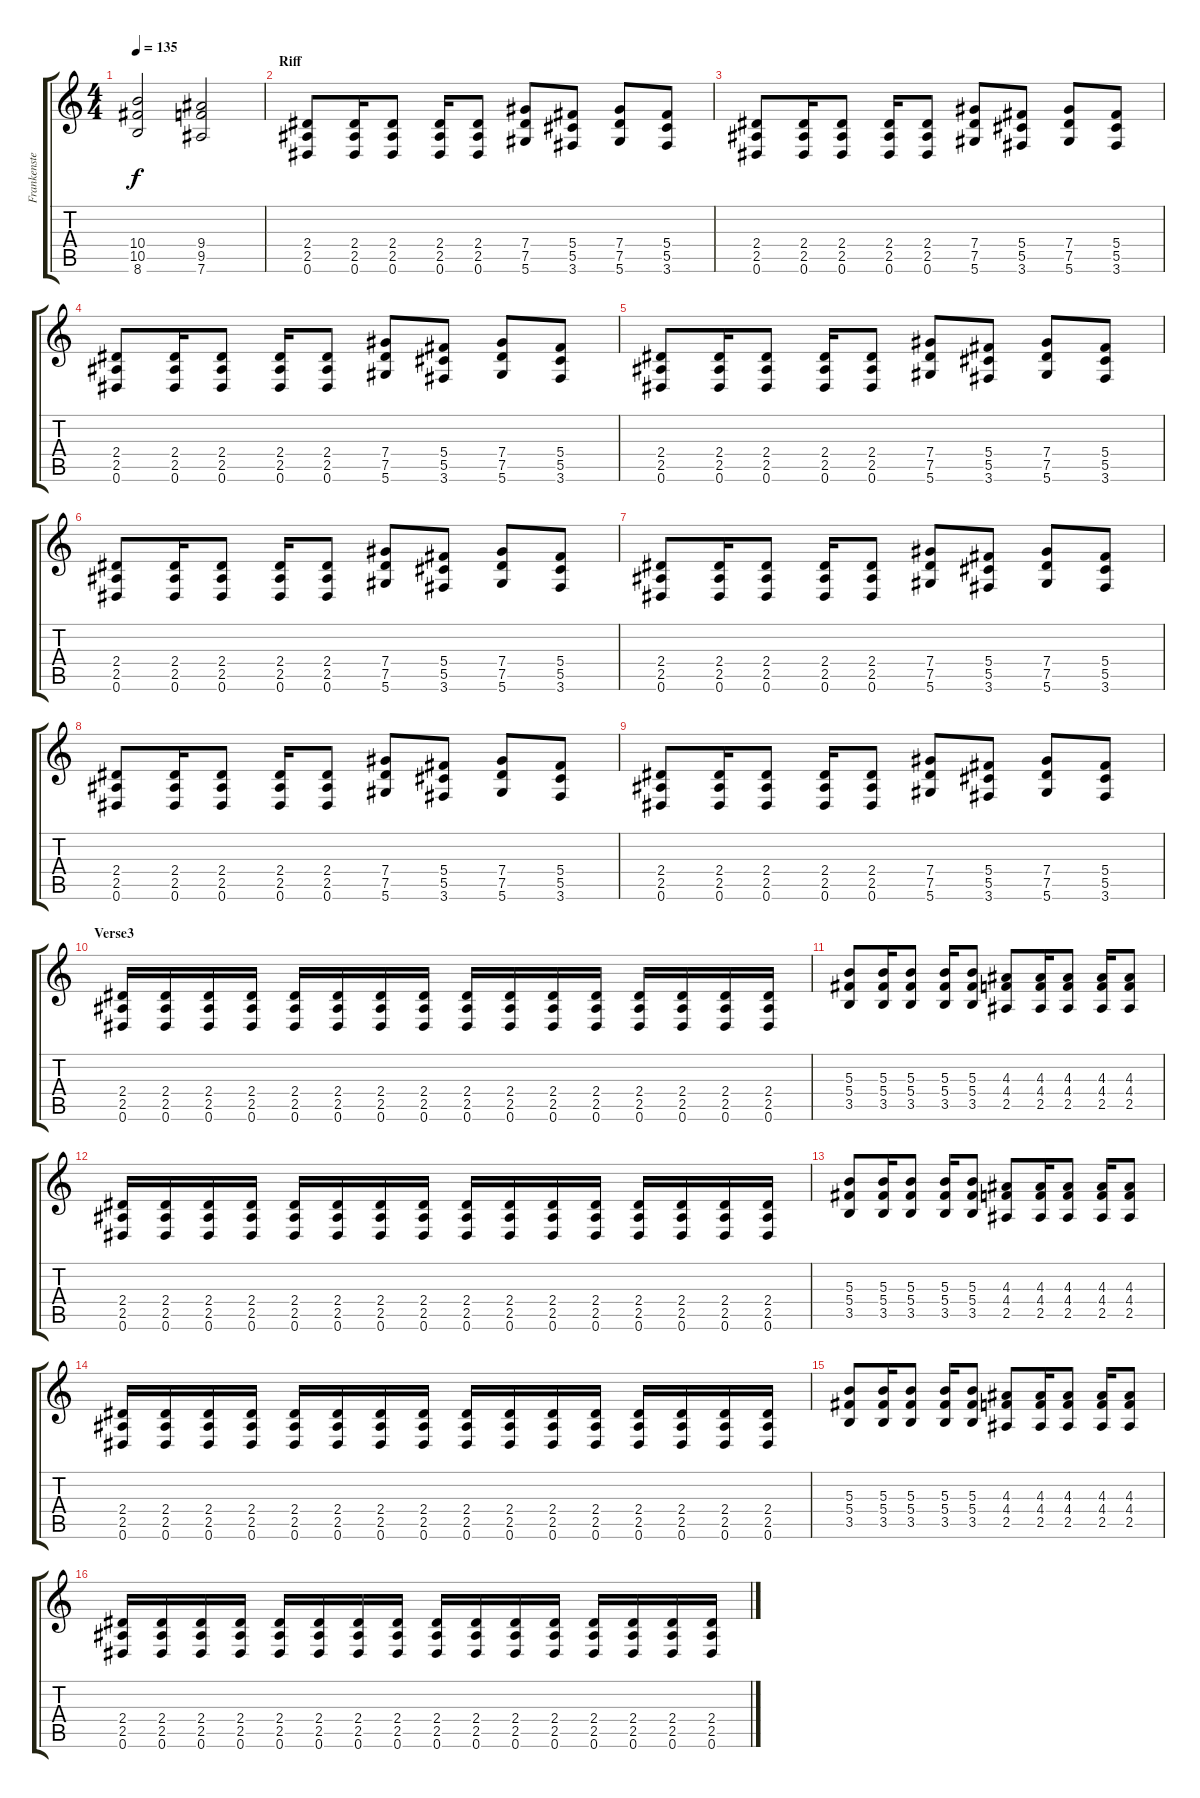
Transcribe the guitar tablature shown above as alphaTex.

\track ("Frankenstein (Guitar)" "Frankenste") {instrument distortionguitar}
\staff {score tabs}
\tuning (Eb4 Bb3 Gb3 Db3 Ab2 Eb2) {hide}
\ts (4 4)
\tempo 135
\clef g2
\ks c
(10.4 10.5 8.6).2{dy f} (9.4 9.5 7.6).2 |
\section ("" "Riff")
(2.4 2.5 0.6).8 (2.4 2.5 0.6).16 (2.4 2.5 0.6).8 (2.4 2.5 0.6).16 (2.4 2.5 0.6).8 (7.4 7.5 5.6).8 (5.4 5.5 3.6).8 (7.4 7.5 5.6).8 (5.4 5.5 3.6).8 |
(2.4 2.5 0.6).8 (2.4 2.5 0.6).16 (2.4 2.5 0.6).8 (2.4 2.5 0.6).16 (2.4 2.5 0.6).8 (7.4 7.5 5.6).8 (5.4 5.5 3.6).8 (7.4 7.5 5.6).8 (5.4 5.5 3.6).8 |
(2.4 2.5 0.6).8 (2.4 2.5 0.6).16 (2.4 2.5 0.6).8 (2.4 2.5 0.6).16 (2.4 2.5 0.6).8 (7.4 7.5 5.6).8 (5.4 5.5 3.6).8 (7.4 7.5 5.6).8 (5.4 5.5 3.6).8 |
(2.4 2.5 0.6).8 (2.4 2.5 0.6).16 (2.4 2.5 0.6).8 (2.4 2.5 0.6).16 (2.4 2.5 0.6).8 (7.4 7.5 5.6).8 (5.4 5.5 3.6).8 (7.4 7.5 5.6).8 (5.4 5.5 3.6).8 |
(2.4 2.5 0.6).8 (2.4 2.5 0.6).16 (2.4 2.5 0.6).8 (2.4 2.5 0.6).16 (2.4 2.5 0.6).8 (7.4 7.5 5.6).8 (5.4 5.5 3.6).8 (7.4 7.5 5.6).8 (5.4 5.5 3.6).8 |
(2.4 2.5 0.6).8 (2.4 2.5 0.6).16 (2.4 2.5 0.6).8 (2.4 2.5 0.6).16 (2.4 2.5 0.6).8 (7.4 7.5 5.6).8 (5.4 5.5 3.6).8 (7.4 7.5 5.6).8 (5.4 5.5 3.6).8 |
(2.4 2.5 0.6).8 (2.4 2.5 0.6).16 (2.4 2.5 0.6).8 (2.4 2.5 0.6).16 (2.4 2.5 0.6).8 (7.4 7.5 5.6).8 (5.4 5.5 3.6).8 (7.4 7.5 5.6).8 (5.4 5.5 3.6).8 |
(2.4 2.5 0.6).8 (2.4 2.5 0.6).16 (2.4 2.5 0.6).8 (2.4 2.5 0.6).16 (2.4 2.5 0.6).8 (7.4 7.5 5.6).8 (5.4 5.5 3.6).8 (7.4 7.5 5.6).8 (5.4 5.5 3.6).8 |
\section ("" "Verse3")
(2.4 2.5 0.6).16 (2.4 2.5 0.6).16 (2.4 2.5 0.6).16 (2.4 2.5 0.6).16 (2.4 2.5 0.6).16 (2.4 2.5 0.6).16 (2.4 2.5 0.6).16 (2.4 2.5 0.6).16 (2.4 2.5 0.6).16 (2.4 2.5 0.6).16 (2.4 2.5 0.6).16 (2.4 2.5 0.6).16 (2.4 2.5 0.6).16 (2.4 2.5 0.6).16 (2.4 2.5 0.6).16 (2.4 2.5 0.6).16 |
(5.3 5.4 3.5).8 (5.3 5.4 3.5).16 (5.3 5.4 3.5).8 (5.3 5.4 3.5).16 (5.3 5.4 3.5).8 (4.3 4.4 2.5).8 (4.3 4.4 2.5).16 (4.3 4.4 2.5).8 (4.3 4.4 2.5).16 (4.3 4.4 2.5).8 |
(2.4 2.5 0.6).16 (2.4 2.5 0.6).16 (2.4 2.5 0.6).16 (2.4 2.5 0.6).16 (2.4 2.5 0.6).16 (2.4 2.5 0.6).16 (2.4 2.5 0.6).16 (2.4 2.5 0.6).16 (2.4 2.5 0.6).16 (2.4 2.5 0.6).16 (2.4 2.5 0.6).16 (2.4 2.5 0.6).16 (2.4 2.5 0.6).16 (2.4 2.5 0.6).16 (2.4 2.5 0.6).16 (2.4 2.5 0.6).16 |
(5.3 5.4 3.5).8 (5.3 5.4 3.5).16 (5.3 5.4 3.5).8 (5.3 5.4 3.5).16 (5.3 5.4 3.5).8 (4.3 4.4 2.5).8 (4.3 4.4 2.5).16 (4.3 4.4 2.5).8 (4.3 4.4 2.5).16 (4.3 4.4 2.5).8 |
(2.4 2.5 0.6).16 (2.4 2.5 0.6).16 (2.4 2.5 0.6).16 (2.4 2.5 0.6).16 (2.4 2.5 0.6).16 (2.4 2.5 0.6).16 (2.4 2.5 0.6).16 (2.4 2.5 0.6).16 (2.4 2.5 0.6).16 (2.4 2.5 0.6).16 (2.4 2.5 0.6).16 (2.4 2.5 0.6).16 (2.4 2.5 0.6).16 (2.4 2.5 0.6).16 (2.4 2.5 0.6).16 (2.4 2.5 0.6).16 |
(5.3 5.4 3.5).8 (5.3 5.4 3.5).16 (5.3 5.4 3.5).8 (5.3 5.4 3.5).16 (5.3 5.4 3.5).8 (4.3 4.4 2.5).8 (4.3 4.4 2.5).16 (4.3 4.4 2.5).8 (4.3 4.4 2.5).16 (4.3 4.4 2.5).8 |
(2.4 2.5 0.6).16 (2.4 2.5 0.6).16 (2.4 2.5 0.6).16 (2.4 2.5 0.6).16 (2.4 2.5 0.6).16 (2.4 2.5 0.6).16 (2.4 2.5 0.6).16 (2.4 2.5 0.6).16 (2.4 2.5 0.6).16 (2.4 2.5 0.6).16 (2.4 2.5 0.6).16 (2.4 2.5 0.6).16 (2.4 2.5 0.6).16 (2.4 2.5 0.6).16 (2.4 2.5 0.6).16 (2.4 2.5 0.6).16
